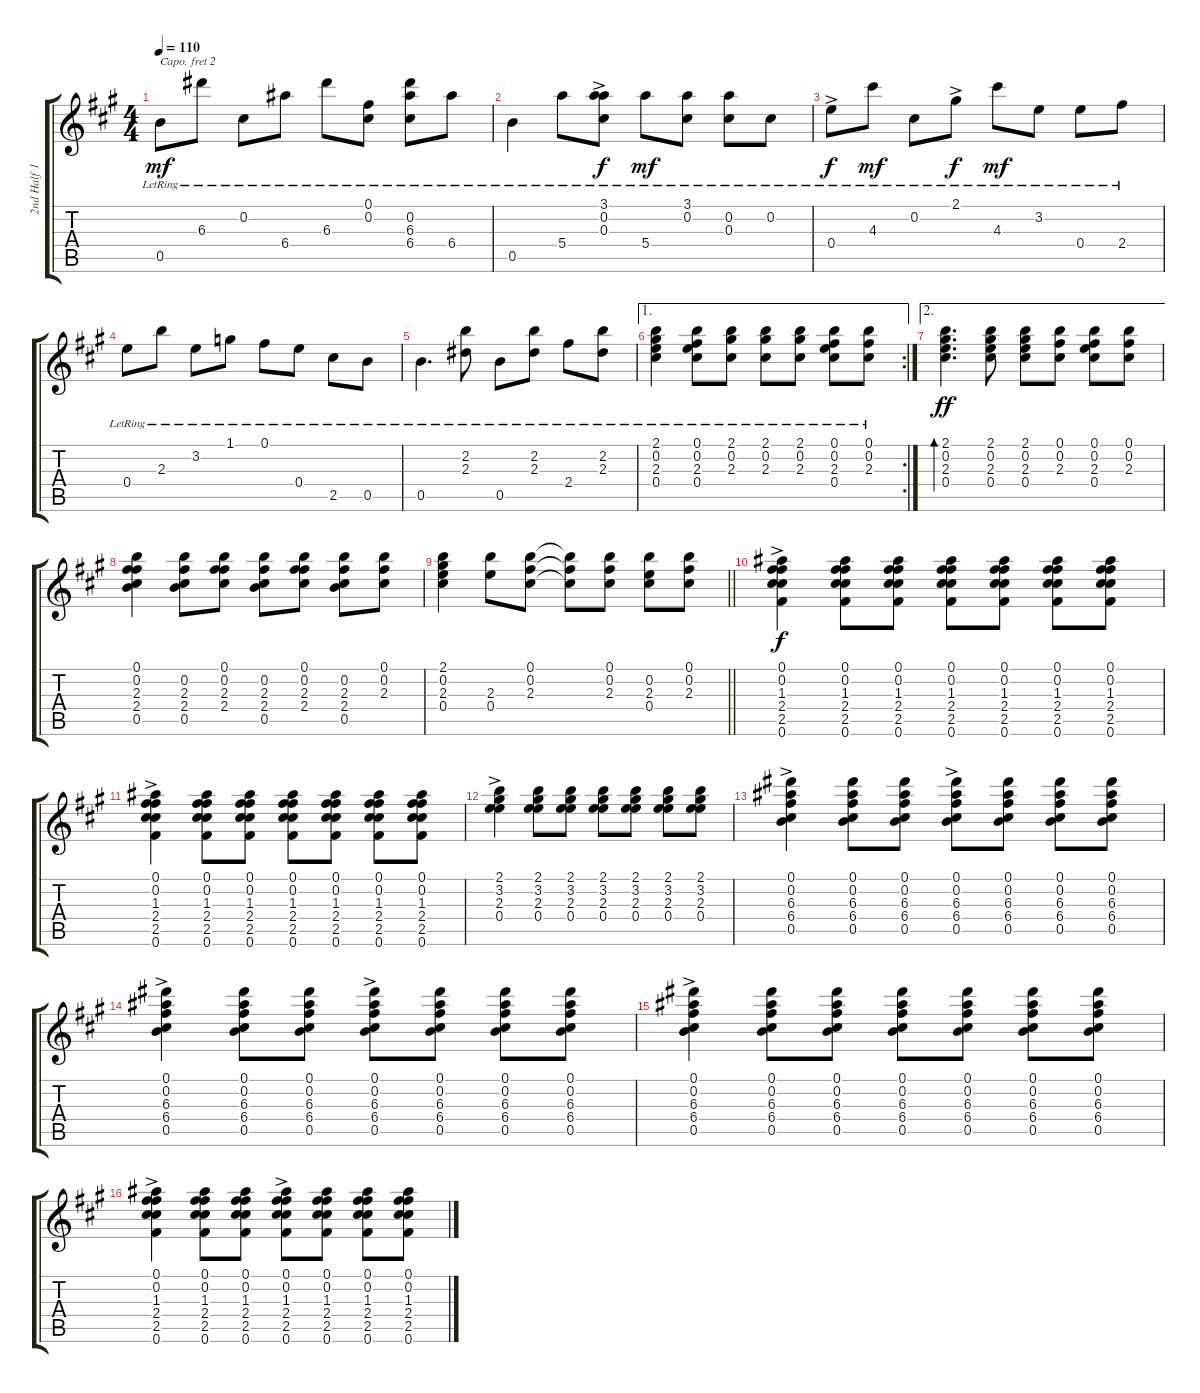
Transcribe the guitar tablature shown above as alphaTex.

\track ("2nd Half 12-String" "2nd Half 1") {instrument acousticguitarsteel}
\staff {score tabs}
\capo 2
\tuning (E4 B3 G4 D4 A3 E3) {hide}
\ts (4 4)
\tempo 110
\clef g2
\ks a
0.5{lr}.8{dy mf} 6.3{lr}.8 0.2{lr}.8 6.4{lr}.8 6.3{lr}.8 (0.1{lr} 0.2{lr}).8 (0.2{lr} 6.3{lr} 6.4{lr}).8 6.4{lr}.8 |
0.5{lr}.4 5.4{lr}.8 (3.1{ac lr} 0.2{ac lr} 0.3{ac lr}).8{dy f} 5.4{lr}.8{dy mf} (3.1{lr} 0.2{lr}).8 (0.2{lr} 0.3{lr}).8 0.2{lr}.8 |
0.4{ac lr}.8{dy f} 4.3{lr}.8{dy mf} 0.2{lr}.8 2.1{ac lr}.8{dy f} 4.3{lr}.8{dy mf} 3.2{lr}.8 0.4{lr}.8 2.4{lr}.8 |
0.4{lr}.8 2.3{lr}.8 3.2{lr}.8 1.1{lr}.8 0.1{lr}.8 0.4{lr}.8 2.5{lr}.8 0.5{lr}.8 |
0.5{lr}.4{d} (2.2{lr} 2.3{lr}).8 0.5{lr}.8 (2.2{lr} 2.3{lr}).8 2.4{lr}.8 (2.2{lr} 2.3{lr}).8 |
\ae 1
\rc 2
(2.1{lr} 0.2{lr} 2.3{lr} 0.4{lr}).4 (0.1{lr} 0.2{lr} 2.3{lr} 0.4{lr}).8 (2.1{lr} 0.2{lr} 2.3{lr}).8 (2.1{lr} 0.2{lr} 2.3{lr}).8 (2.1{lr} 0.2{lr} 2.3{lr}).8 (0.1{lr} 0.2{lr} 2.3{lr} 0.4{lr}).8 (0.1{lr} 0.2{lr} 2.3{lr}).8 |
\ae 2
(2.1 0.2 2.3 0.4).4{d bd 30 dy ff} (2.1 0.2 2.3 0.4).8 (2.1 0.2 2.3 0.4).8 (0.1 0.2 2.3).8 (0.1 0.2 2.3 0.4).8 (0.1 0.2 2.3).8 |
(0.1 0.2 2.3 2.4 0.5).4 (0.2 2.3 2.4 0.5).8 (0.1 0.2 2.3 2.4).8 (0.2 2.3 2.4 0.5).8 (0.1 0.2 2.3 2.4).8 (0.2 2.3 2.4 0.5).8 (0.1 0.2 2.3).8 |
\barLineRight lightlight
(2.1 0.2 2.3 0.4).4 (2.3 0.4).8 (0.1 0.2 2.3).8 (0.1{t} 0.2{t} 2.3{t}).8 (0.1 0.2 2.3).8 (0.2 2.3 0.4).8 (0.1 0.2 2.3).8 |
(0.1{ac} 0.2{ac} 1.3{ac} 2.4{ac} 2.5{ac} 0.6{ac}).4{dy f} (0.1 0.2 1.3 2.4 2.5 0.6).8 (0.1 0.2 1.3 2.4 2.5 0.6).8 (0.1 0.2 1.3 2.4 2.5 0.6).8 (0.1 0.2 1.3 2.4 2.5 0.6).8 (0.1 0.2 1.3 2.4 2.5 0.6).8 (0.1 0.2 1.3 2.4 2.5 0.6).8 |
(0.1{ac} 0.2{ac} 1.3{ac} 2.4{ac} 2.5{ac} 0.6{ac}).4 (0.1 0.2 1.3 2.4 2.5 0.6).8 (0.1 0.2 1.3 2.4 2.5 0.6).8 (0.1 0.2 1.3 2.4 2.5 0.6).8 (0.1 0.2 1.3 2.4 2.5 0.6).8 (0.1 0.2 1.3 2.4 2.5 0.6).8 (0.1 0.2 1.3 2.4 2.5 0.6).8 |
(2.1{ac} 3.2{ac} 2.3{ac} 0.4{ac}).4 (2.1 3.2 2.3 0.4).8 (2.1 3.2 2.3 0.4).8 (2.1 3.2 2.3 0.4).8 (2.1 3.2 2.3 0.4).8 (2.1 3.2 2.3 0.4).8 (2.1 3.2 2.3 0.4).8 |
(0.1{ac} 0.2{ac} 6.3{ac} 6.4{ac} 0.5{ac}).4 (0.1 0.2 6.3 6.4 0.5).8 (0.1 0.2 6.3 6.4 0.5).8 (0.1{ac} 0.2{ac} 6.3{ac} 6.4{ac} 0.5{ac}).8 (0.1 0.2 6.3 6.4 0.5).8 (0.1 0.2 6.3 6.4 0.5).8 (0.1 0.2 6.3 6.4 0.5).8 |
(0.1{ac} 0.2{ac} 6.3{ac} 6.4{ac} 0.5{ac}).4 (0.1 0.2 6.3 6.4 0.5).8 (0.1 0.2 6.3 6.4 0.5).8 (0.1{ac} 0.2{ac} 6.3{ac} 6.4{ac} 0.5{ac}).8 (0.1 0.2 6.3 6.4 0.5).8 (0.1 0.2 6.3 6.4 0.5).8 (0.1 0.2 6.3 6.4 0.5).8 |
(0.1{ac} 0.2{ac} 6.3{ac} 6.4{ac} 0.5{ac}).4 (0.1 0.2 6.3 6.4 0.5).8 (0.1 0.2 6.3 6.4 0.5).8 (0.1 0.2 6.3 6.4 0.5).8 (0.1 0.2 6.3 6.4 0.5).8 (0.1 0.2 6.3 6.4 0.5).8 (0.1 0.2 6.3 6.4 0.5).8 |
(0.1{ac} 0.2{ac} 1.3{ac} 2.4{ac} 2.5{ac} 0.6{ac}).4 (0.1 0.2 1.3 2.4 2.5 0.6).8 (0.1 0.2 1.3 2.4 2.5 0.6).8 (0.1{ac} 0.2{ac} 1.3{ac} 2.4{ac} 2.5{ac} 0.6{ac}).8 (0.1 0.2 1.3 2.4 2.5 0.6).8 (0.1 0.2 1.3 2.4 2.5 0.6).8 (0.1 0.2 1.3 2.4 2.5 0.6).8
